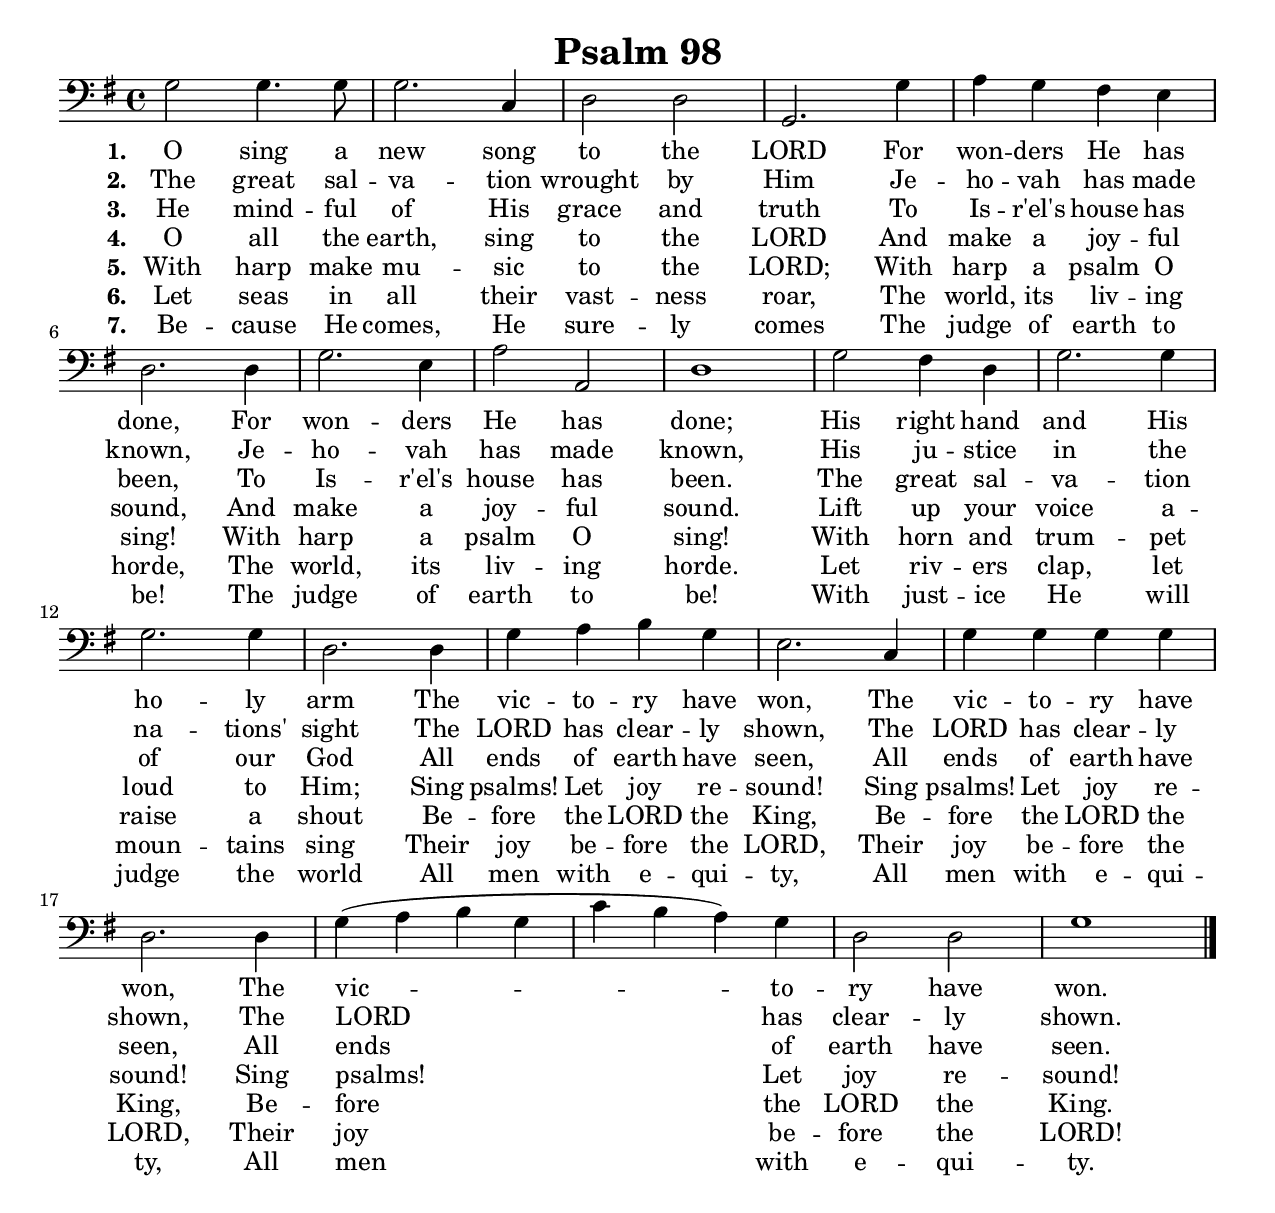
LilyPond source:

\version "2.14.2"
\language "english"
\paper {
 #(set-paper-size "letter")
 indent = 0\cm
}

\header {
 title = \markup \center-column { "Psalm 98" }
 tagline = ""
}

\pointAndClickOff
 
<<
 {
  \clef "bass"
  \key g \major
  \time 4/4

  g2 g4. g8 | g2. c4 | d2 d2 |
  g,2. g4 | a4 g4 fs4 e4 | d2. d4 | g2. e4 |
  a2 a,2 | d1 | g2 fs4 d4 | g2. g4 |
  g2. g4 | d2. d4 | g4 a4 b4 g4 |
  e2. c4 | g4 g4 g4 g4 | d2. d4 g4( a4 b4 g4 | c'4 b4 a4) g4 | d2 d2 | g1

  \bar "|."
 }


 \addlyrics {
 \set stanza = #"1. "
 O sing a new song to the LORD
 For won -- ders He has done, 
 For won -- ders He has done;
 His right hand and His ho -- ly arm
 The vic -- to -- ry have won,
 The vic -- to -- ry have won,
 The vic -- to -- ry have won.
}

\addlyrics { 
 \set stanza = #"2. "
 The great sal -- va -- tion wrought by Him
 Je -- ho -- vah has made known,
 Je -- ho -- vah has made known,
 His ju -- stice in the na -- tions' sight
 The LORD has clear -- ly shown,
 The LORD has clear -- ly shown,
 The LORD has clear -- ly shown.
}

\addlyrics {
 \set stanza = #"3. "
 He mind -- ful of His grace and truth
 To Is -- r'el's house has been,
 To Is -- r'el's house has been.
 The great sal -- va -- tion of our God
 All ends of earth have seen,
 All ends of earth have seen,
 All ends of earth have seen.
}

\addlyrics {
 \set stanza = #"4. "
 O all the earth, sing to the LORD
 And make a joy -- ful sound,
 And make a joy -- ful sound.
 Lift up your voice a -- loud to Him;
 Sing psalms! Let joy re -- sound!
 Sing psalms! Let joy re -- sound!
 Sing psalms! Let joy re -- sound!
}

\addlyrics {
 \set stanza = #"5. "
 With harp make mu -- sic to the LORD;
 With harp a psalm O sing!
 With harp a psalm O sing!
 With horn and trum -- pet raise a shout
 Be -- fore the LORD the King,
 Be -- fore the LORD the King,
 Be -- fore the LORD the King.
}

\addlyrics {
 \set stanza = #"6. "
 Let seas in all their vast -- ness roar,
 The world, its liv -- ing horde,
 The world, its liv -- ing horde.
 Let riv -- ers clap, let moun -- tains sing
 Their joy be -- fore the LORD,
 Their joy be -- fore the LORD,
 Their joy be -- fore the LORD!
}

\addlyrics {
 \set stanza = #"7. "
 Be -- cause He comes, He sure -- ly comes
 The judge of earth to be!
 The judge of earth to be!
 With just -- ice He will judge the world
 All men with e -- qui -- ty,
 All men with e -- qui -- ty,
 All men with e -- qui -- ty.
}

>>
